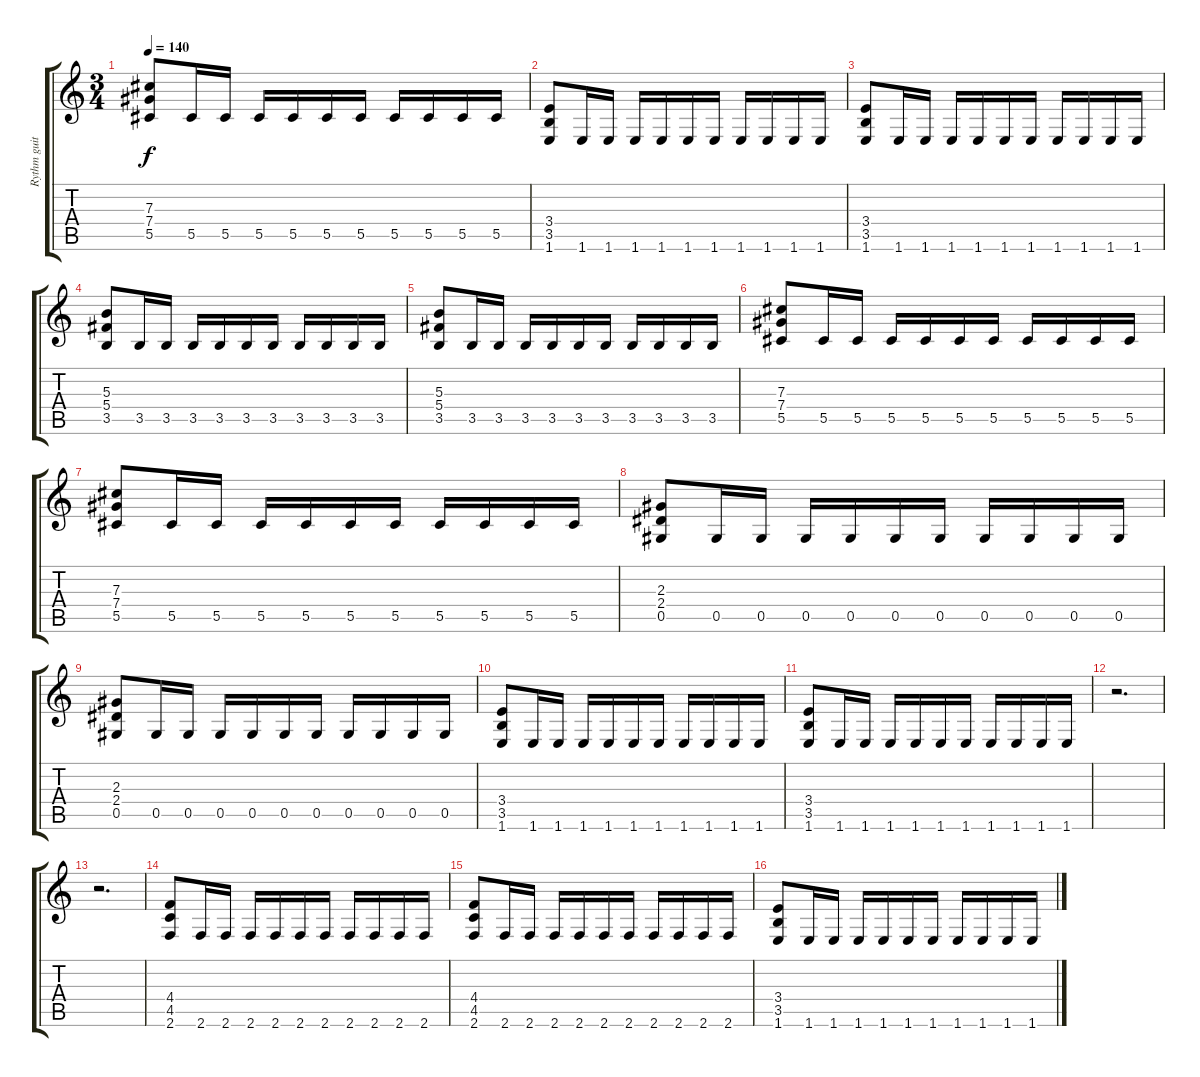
\track ("Rythm guitar" "Rythm guit") {instrument distortionguitar}
\staff {score tabs}
\tuning (Eb4 Bb3 Gb3 Db3 Ab2 Eb2) {hide}
\ts (3 4)
\tempo 140
\clef g2
\ks c
(7.3 7.4 5.5).8{dy f} 5.5.16 5.5.16 5.5.16 5.5.16 5.5.16 5.5.16 5.5.16 5.5.16 5.5.16 5.5.16 |
(3.4 3.5 1.6).8 1.6.16 1.6.16 1.6.16 1.6.16 1.6.16 1.6.16 1.6.16 1.6.16 1.6.16 1.6.16 |
(3.4 3.5 1.6).8 1.6.16 1.6.16 1.6.16 1.6.16 1.6.16 1.6.16 1.6.16 1.6.16 1.6.16 1.6.16 |
(5.3 5.4 3.5).8 3.5.16 3.5.16 3.5.16 3.5.16 3.5.16 3.5.16 3.5.16 3.5.16 3.5.16 3.5.16 |
(5.3 5.4 3.5).8 3.5.16 3.5.16 3.5.16 3.5.16 3.5.16 3.5.16 3.5.16 3.5.16 3.5.16 3.5.16 |
(7.3 7.4 5.5).8 5.5.16 5.5.16 5.5.16 5.5.16 5.5.16 5.5.16 5.5.16 5.5.16 5.5.16 5.5.16 |
(7.3 7.4 5.5).8 5.5.16 5.5.16 5.5.16 5.5.16 5.5.16 5.5.16 5.5.16 5.5.16 5.5.16 5.5.16 |
(2.3 2.4 0.5).8 0.5.16 0.5.16 0.5.16 0.5.16 0.5.16 0.5.16 0.5.16 0.5.16 0.5.16 0.5.16 |
(2.3 2.4 0.5).8 0.5.16 0.5.16 0.5.16 0.5.16 0.5.16 0.5.16 0.5.16 0.5.16 0.5.16 0.5.16 |
(3.4 3.5 1.6).8 1.6.16 1.6.16 1.6.16 1.6.16 1.6.16 1.6.16 1.6.16 1.6.16 1.6.16 1.6.16 |
(3.4 3.5 1.6).8 1.6.16 1.6.16 1.6.16 1.6.16 1.6.16 1.6.16 1.6.16 1.6.16 1.6.16 1.6.16 |
r.2{d} |
r.2{d} |
(4.4 4.5 2.6).8 2.6.16 2.6.16 2.6.16 2.6.16 2.6.16 2.6.16 2.6.16 2.6.16 2.6.16 2.6.16 |
(4.4 4.5 2.6).8 2.6.16 2.6.16 2.6.16 2.6.16 2.6.16 2.6.16 2.6.16 2.6.16 2.6.16 2.6.16 |
(3.4 3.5 1.6).8 1.6.16 1.6.16 1.6.16 1.6.16 1.6.16 1.6.16 1.6.16 1.6.16 1.6.16 1.6.16
